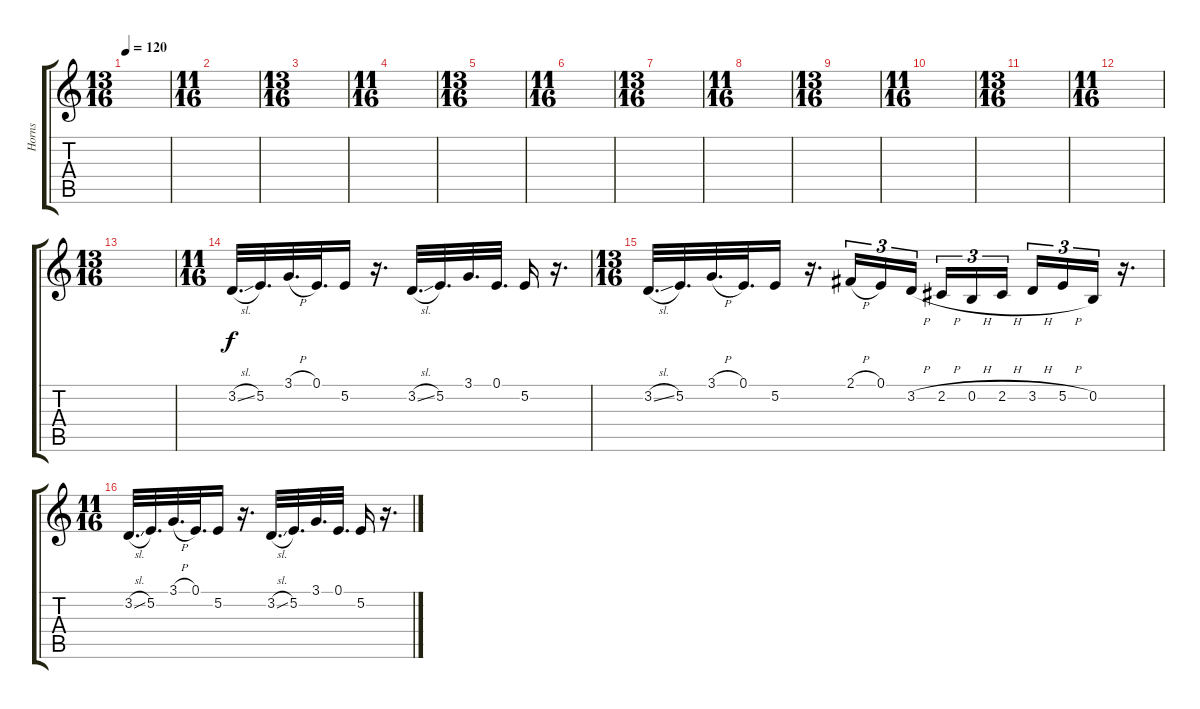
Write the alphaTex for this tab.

\track ("Horns" "Horns") {instrument altosax}
\staff {score tabs}
\tuning (E4 B3 G3 D3 A2 E2) {hide}
\ts (13 16)
\tempo 120
\clef g2
\ks c
|
\ts (11 16)
|
\ts (13 16)
|
\ts (11 16)
|
\ts (13 16)
|
\ts (11 16)
|
\ts (13 16)
|
\ts (11 16)
|
\ts (13 16)
|
\ts (11 16)
|
\ts (13 16)
|
\ts (11 16)
|
\ts (13 16)
|
\ts (11 16)
3.2{sl}.32{d} 5.2.32{d} 3.1{h}.32{d} 0.1.32{d} 5.2.16 r.16{d} 3.2{sl}.32{d} 5.2.32{d} 3.1.32{d} 0.1.32{d} 5.2.16 r.16{d} |
\ts (13 16)
3.2{sl}.32{d} 5.2.32{d} 3.1{h}.32{d} 0.1.32{d} 5.2.16 r.16{d} 2.1{h}.16{tu (3 2)} 0.1.16{tu (3 2)} 3.2{h}.16{tu (3 2)} 2.2{h}.16{tu (3 2)} 0.2{h}.16{tu (3 2)} 2.2{h}.16{tu (3 2)} 3.2{h}.16{tu (3 2)} 5.2{h}.16{tu (3 2)} 0.2.16{tu (3 2)} r.16{d} |
\ts (11 16)
3.2{sl}.32{d} 5.2.32{d} 3.1{h}.32{d} 0.1.32{d} 5.2.16 r.16{d} 3.2{sl}.32{d} 5.2.32{d} 3.1.32{d} 0.1.32{d} 5.2.16 r.16{d}
